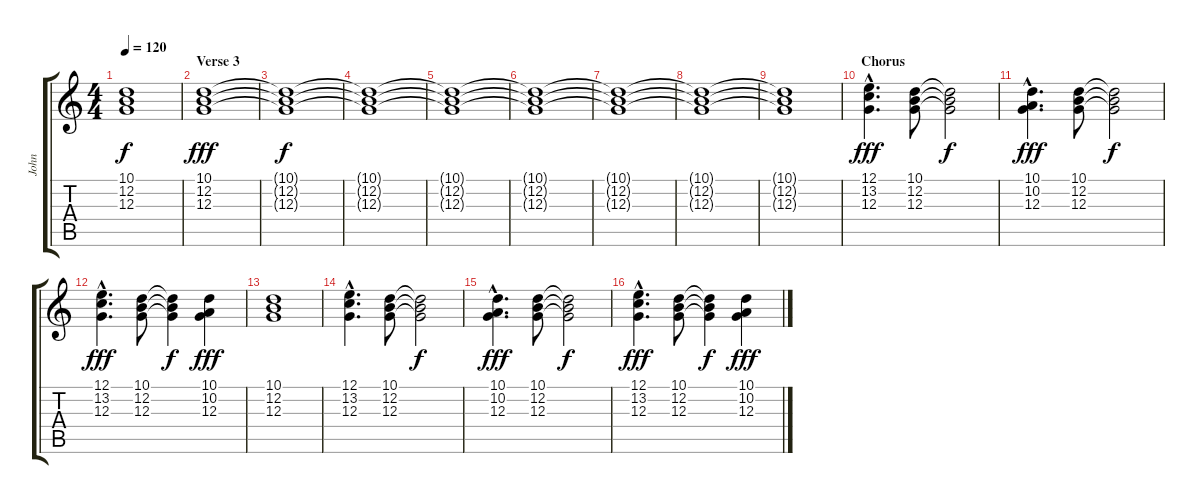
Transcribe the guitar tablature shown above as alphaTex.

\track ("John" "John") {instrument rockorgan}
\staff {score tabs}
\tuning (E4 B3 G3 D3 A2 E2) {hide}
\ts (4 4)
\tempo 120
\clef g2
\ks c
(10.1{t} 12.2{t} 12.3{t}).1{dy f} |
\section ("" "Verse 3")
(10.1 12.2 12.3).1{dy fff} |
(10.1{t} 12.2{t} 12.3{t}).1{dy f} |
(10.1{t} 12.2{t} 12.3{t}).1 |
(10.1{t} 12.2{t} 12.3{t}).1 |
(10.1{t} 12.2{t} 12.3{t}).1 |
(10.1{t} 12.2{t} 12.3{t}).1 |
(10.1{t} 12.2{t} 12.3{t}).1 |
(10.1{t} 12.2{t} 12.3{t}).1 |
\section ("" "Chorus")
(12.1{hac} 13.2{hac} 12.3{hac}).4{d dy fff} (10.1 12.2 12.3).8 (10.1{t} 12.2{t} 12.3{t}).2{dy f} |
(10.1{hac} 10.2{hac} 12.3{hac}).4{d dy fff} (10.1 12.2 12.3).8 (10.1{t} 12.2{t} 12.3{t}).2{dy f} |
(12.1{hac} 13.2{hac} 12.3{hac}).4{d dy fff} (10.1 12.2 12.3).8 (10.1{t} 12.2{t} 12.3{t}).4{dy f} (10.1 10.2 12.3).4{dy fff} |
(10.1 12.2 12.3).1 |
(12.1{hac} 13.2{hac} 12.3{hac}).4{d} (10.1 12.2 12.3).8 (10.1{t} 12.2{t} 12.3{t}).2{dy f} |
(10.1{hac} 10.2{hac} 12.3{hac}).4{d dy fff} (10.1 12.2 12.3).8 (10.1{t} 12.2{t} 12.3{t}).2{dy f} |
(12.1{hac} 13.2{hac} 12.3{hac}).4{d dy fff} (10.1 12.2 12.3).8 (10.1{t} 12.2{t} 12.3{t}).4{dy f} (10.1 10.2 12.3).4{dy fff}
